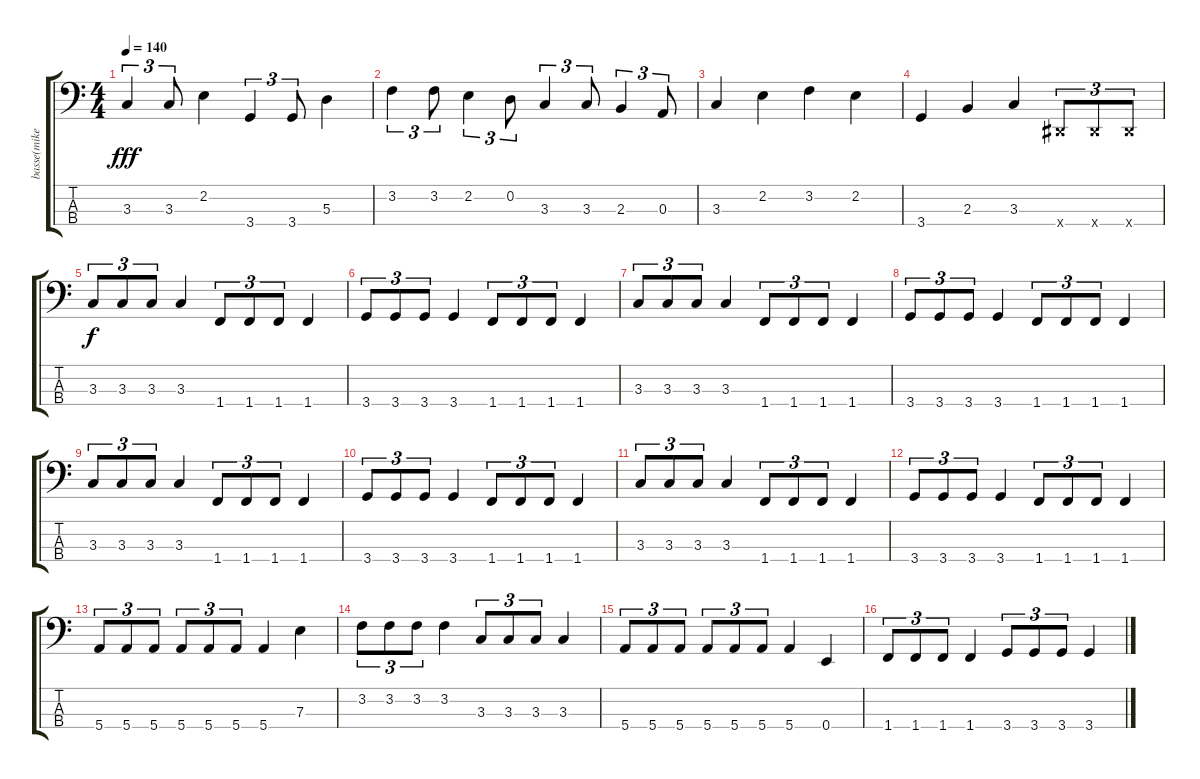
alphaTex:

\track ("basse(mike)" "basse(mike") {instrument electricbasspick}
\staff {score tabs}
\tuning (G2 D2 A1 E1) {hide}
\ts (4 4)
\tempo 140
\clef f4
\ks c
3.3.4{tu (3 2) dy fff} 3.3.8{tu (3 2)} 2.2.4 3.4.4{tu (3 2)} 3.4.8{tu (3 2)} 5.3.4 |
3.2.4{tu (3 2)} 3.2.8{tu (3 2)} 2.2.4{tu (3 2)} 0.2.8{tu (3 2)} 3.3.4{tu (3 2)} 3.3.8{tu (3 2)} 2.3.4{tu (3 2)} 0.3.8{tu (3 2)} |
3.3.4 2.2.4 3.2.4 2.2.4 |
3.4.4 2.3.4 3.3.4 -1.4{x}.8{tu (3 2)} -1.4{x}.8{tu (3 2)} -1.4{x}.8{tu (3 2)} |
3.3.8{tu (3 2) dy f} 3.3.8{tu (3 2)} 3.3.8{tu (3 2)} 3.3.4 1.4.8{tu (3 2)} 1.4.8{tu (3 2)} 1.4.8{tu (3 2)} 1.4.4 |
3.4.8{tu (3 2)} 3.4.8{tu (3 2)} 3.4.8{tu (3 2)} 3.4.4 1.4.8{tu (3 2)} 1.4.8{tu (3 2)} 1.4.8{tu (3 2)} 1.4.4 |
3.3.8{tu (3 2)} 3.3.8{tu (3 2)} 3.3.8{tu (3 2)} 3.3.4 1.4.8{tu (3 2)} 1.4.8{tu (3 2)} 1.4.8{tu (3 2)} 1.4.4 |
3.4.8{tu (3 2)} 3.4.8{tu (3 2)} 3.4.8{tu (3 2)} 3.4.4 1.4.8{tu (3 2)} 1.4.8{tu (3 2)} 1.4.8{tu (3 2)} 1.4.4 |
3.3.8{tu (3 2)} 3.3.8{tu (3 2)} 3.3.8{tu (3 2)} 3.3.4 1.4.8{tu (3 2)} 1.4.8{tu (3 2)} 1.4.8{tu (3 2)} 1.4.4 |
3.4.8{tu (3 2)} 3.4.8{tu (3 2)} 3.4.8{tu (3 2)} 3.4.4 1.4.8{tu (3 2)} 1.4.8{tu (3 2)} 1.4.8{tu (3 2)} 1.4.4 |
3.3.8{tu (3 2)} 3.3.8{tu (3 2)} 3.3.8{tu (3 2)} 3.3.4 1.4.8{tu (3 2)} 1.4.8{tu (3 2)} 1.4.8{tu (3 2)} 1.4.4 |
3.4.8{tu (3 2)} 3.4.8{tu (3 2)} 3.4.8{tu (3 2)} 3.4.4 1.4.8{tu (3 2)} 1.4.8{tu (3 2)} 1.4.8{tu (3 2)} 1.4.4 |
5.4.8{tu (3 2)} 5.4.8{tu (3 2)} 5.4.8{tu (3 2)} 5.4.8{tu (3 2)} 5.4.8{tu (3 2)} 5.4.8{tu (3 2)} 5.4.4 7.3.4 |
3.2.8{tu (3 2)} 3.2.8{tu (3 2)} 3.2.8{tu (3 2)} 3.2.4 3.3.8{tu (3 2)} 3.3.8{tu (3 2)} 3.3.8{tu (3 2)} 3.3.4 |
5.4.8{tu (3 2)} 5.4.8{tu (3 2)} 5.4.8{tu (3 2)} 5.4.8{tu (3 2)} 5.4.8{tu (3 2)} 5.4.8{tu (3 2)} 5.4.4 0.4.4 |
1.4.8{tu (3 2)} 1.4.8{tu (3 2)} 1.4.8{tu (3 2)} 1.4.4 3.4.8{tu (3 2)} 3.4.8{tu (3 2)} 3.4.8{tu (3 2)} 3.4.4
